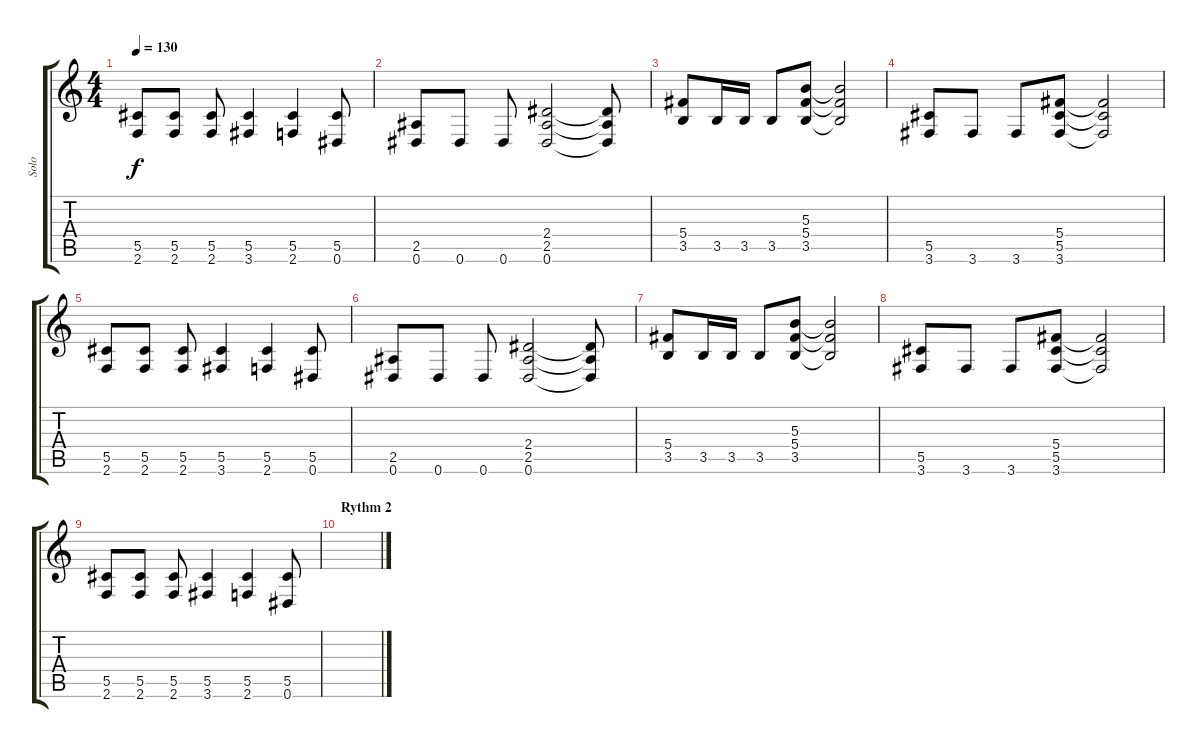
\track ("Solo" "Solo") {instrument overdrivenguitar}
\staff {score tabs}
\tuning (Eb4 Bb3 Gb3 Db3 Ab2 Eb2) {hide}
\ts (4 4)
\tempo 130
\clef g2
\ks c
(5.5 2.6).8{dy f} (5.5 2.6).8 (5.5 2.6).8 (5.5 3.6).4 (5.5 2.6).4 (5.5 0.6).8 |
(2.5 0.6).8 0.6.8 0.6.8 (2.4 2.5 0.6).2 (2.4{t} 2.5{t} 0.6{t}).8 |
(5.4 3.5).8 3.5.16 3.5.16 3.5.8 (5.3 5.4 3.5).8 (5.3{t} 5.4{t} 3.5{t}).2 |
(5.5 3.6).8 3.6.8 3.6.8 (5.4 5.5 3.6).8 (5.4{t} 5.5{t} 3.6{t}).2 |
(5.5 2.6).8 (5.5 2.6).8 (5.5 2.6).8 (5.5 3.6).4 (5.5 2.6).4 (5.5 0.6).8 |
(2.5 0.6).8 0.6.8 0.6.8 (2.4 2.5 0.6).2 (2.4{t} 2.5{t} 0.6{t}).8 |
(5.4 3.5).8 3.5.16 3.5.16 3.5.8 (5.3 5.4 3.5).8 (5.3{t} 5.4{t} 3.5{t}).2 |
(5.5 3.6).8 3.6.8 3.6.8 (5.4 5.5 3.6).8 (5.4{t} 5.5{t} 3.6{t}).2 |
(5.5 2.6).8 (5.5 2.6).8 (5.5 2.6).8 (5.5 3.6).4 (5.5 2.6).4 (5.5 0.6).8 |
\section ("" "Rythm 2")
